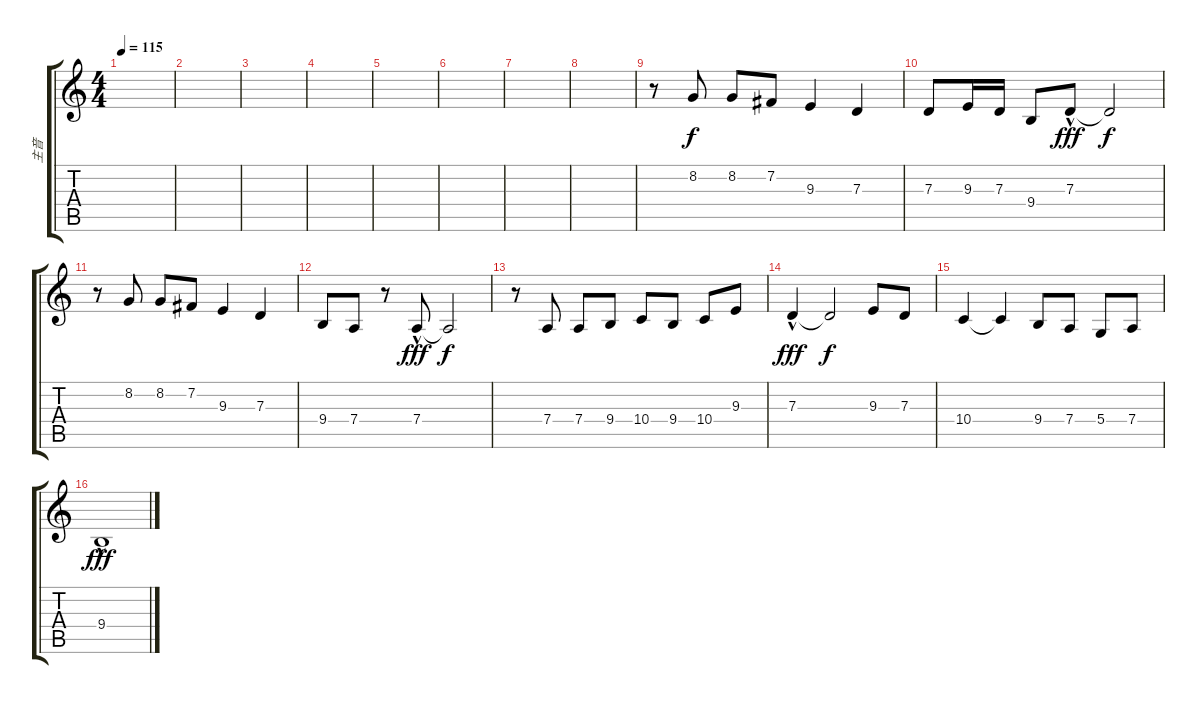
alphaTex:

\track ("主音" "主音") {instrument altosax}
\staff {score tabs}
\tuning (E4 B3 G3 D3 A2 E2) {hide}
\ts (4 4)
\tempo 115
\clef g2
\ks c
|
|
|
|
|
|
|
|
r.8 8.2.8 8.2.8 7.2.8 9.3.4 7.3.4 |
7.3.8 9.3.16 7.3.16 9.4.8 7.3{hac}.8{dy fff} 7.3{t}.2{dy f} |
r.8 8.2.8 8.2.8 7.2.8 9.3.4 7.3.4 |
9.4.8 7.4.8 r.8 7.4{hac}.8{dy fff} 7.4{t}.2{dy f} |
r.8 7.4.8 7.4.8 9.4.8 10.4.8 9.4.8 10.4.8 9.3.8 |
7.3{hac}.4{dy fff} 7.3{t}.2{dy f} 9.3.8 7.3.8 |
10.4.4 10.4{t}.4 9.4.8 7.4.8 5.4.8 7.4.8 |
9.4{hac}.1{dy fff}
